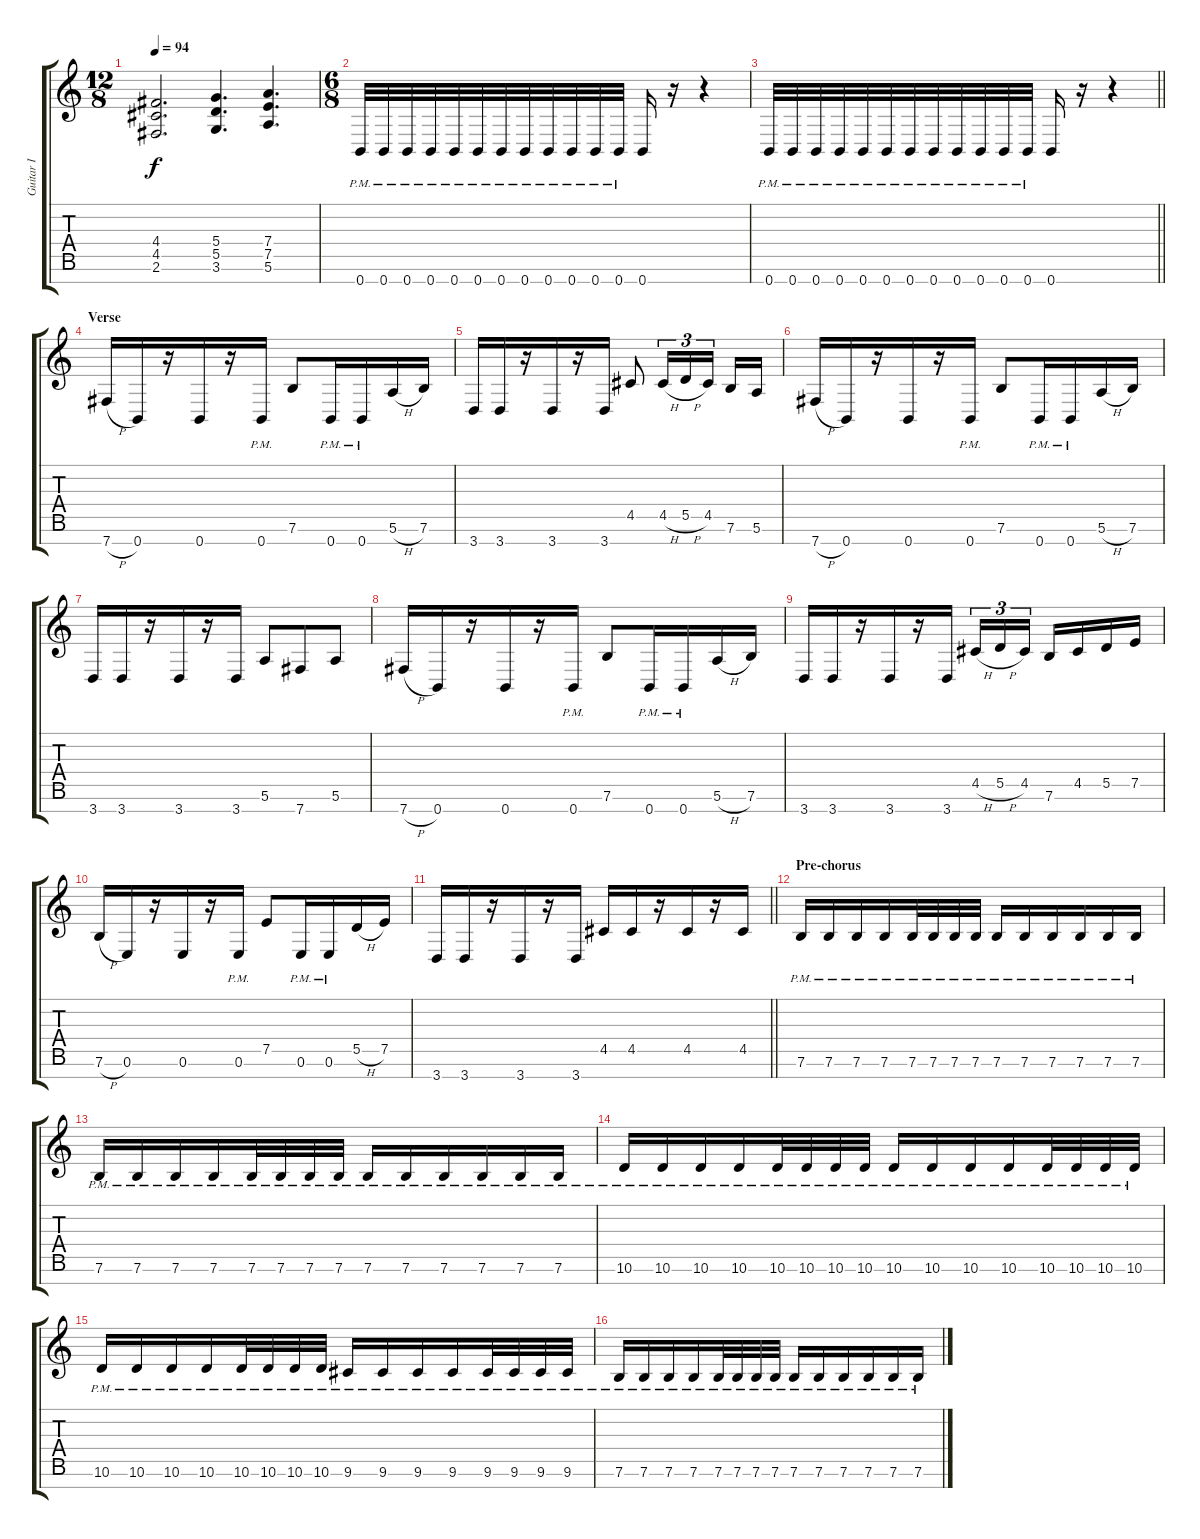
\track ("Guitar I" "Guitar I") {instrument distortionguitar}
\staff {score tabs}
\tuning (E4 B3 G3 D3 A2 E2 B1) {hide}
\ts (12 8)
\tempo 94
\clef g2
\ks c
(4.4 4.5 2.6).2{d dy f} (5.4 5.5 3.6).4{d} (7.4 7.5 5.6).4{d} |
\ts (6 8)
0.7{pm}.32 0.7{pm}.32 0.7{pm}.32 0.7{pm}.32 0.7{pm}.32 0.7{pm}.32 0.7{pm}.32 0.7{pm}.32 0.7{pm}.32 0.7{pm}.32 0.7{pm}.32 0.7{pm}.32 0.7.16 r.16 r.4 |
\barLineRight lightlight
0.7{pm}.32 0.7{pm}.32 0.7{pm}.32 0.7{pm}.32 0.7{pm}.32 0.7{pm}.32 0.7{pm}.32 0.7{pm}.32 0.7{pm}.32 0.7{pm}.32 0.7{pm}.32 0.7{pm}.32 0.7.16 r.16 r.4 |
\section ("" "Verse")
7.7{h}.16 0.7.16 r.16 0.7.16 r.16 0.7{pm}.16 7.6.8 0.7{pm}.16 0.7{pm}.16 5.6{h}.16 7.6.16 |
3.7.16 3.7.16 r.16 3.7.16 r.16 3.7.16 4.5.8 4.5{h}.16{tu (3 2)} 5.5{h}.16{tu (3 2)} 4.5.16{tu (3 2) beam splitsecondary} 7.6.16 5.6.16 |
7.7{h}.16 0.7.16 r.16 0.7.16 r.16 0.7{pm}.16 7.6.8 0.7{pm}.16 0.7{pm}.16 5.6{h}.16 7.6.16 |
3.7.16 3.7.16 r.16 3.7.16 r.16 3.7.16 5.6.8 7.7.8 5.6.8 |
7.7{h}.16 0.7.16 r.16 0.7.16 r.16 0.7{pm}.16 7.6.8 0.7{pm}.16 0.7{pm}.16 5.6{h}.16 7.6.16 |
3.7.16 3.7.16 r.16 3.7.16 r.16 3.7.16 4.5{h}.16{tu (3 2)} 5.5{h}.16{tu (3 2)} 4.5.16{tu (3 2) beam splitsecondary} 7.6.16 4.5.16 5.5.16 7.5.16 |
7.6{h}.16 0.6.16 r.16 0.6.16 r.16 0.6{pm}.16 7.5.8 0.6{pm}.16 0.6{pm}.16 5.5{h}.16 7.5.16 |
\barLineRight lightlight
3.7.16 3.7.16 r.16 3.7.16 r.16 3.7.16 4.5.16 4.5.16 r.16 4.5.16 r.16 4.5.16 |
\section ("" "Pre-chorus")
7.6{pm}.16 7.6{pm}.16 7.6{pm}.16 7.6{pm}.16 7.6{pm}.32 7.6{pm}.32 7.6{pm}.32 7.6{pm}.32 7.6{pm}.16 7.6{pm}.16 7.6{pm}.16 7.6{pm}.16 7.6{pm}.16 7.6{pm}.16 |
7.6{pm}.16 7.6{pm}.16 7.6{pm}.16 7.6{pm}.16 7.6{pm}.32 7.6{pm}.32 7.6{pm}.32 7.6{pm}.32 7.6{pm}.16 7.6{pm}.16 7.6{pm}.16 7.6{pm}.16 7.6{pm}.16 7.6{pm}.16 |
10.6{pm}.16 10.6{pm}.16 10.6{pm}.16 10.6{pm}.16 10.6{pm}.32 10.6{pm}.32 10.6{pm}.32 10.6{pm}.32 10.6{pm}.16 10.6{pm}.16 10.6{pm}.16 10.6{pm}.16 10.6{pm}.32 10.6{pm}.32 10.6{pm}.32 10.6{pm}.32 |
10.6{pm}.16 10.6{pm}.16 10.6{pm}.16 10.6{pm}.16 10.6{pm}.32 10.6{pm}.32 10.6{pm}.32 10.6{pm}.32 9.6{pm}.16 9.6{pm}.16 9.6{pm}.16 9.6{pm}.16 9.6{pm}.32 9.6{pm}.32 9.6{pm}.32 9.6{pm}.32 |
7.6{pm}.16 7.6{pm}.16 7.6{pm}.16 7.6{pm}.16 7.6{pm}.32 7.6{pm}.32 7.6{pm}.32 7.6{pm}.32 7.6{pm}.16 7.6{pm}.16 7.6{pm}.16 7.6{pm}.16 7.6{pm}.16 7.6{pm}.16
